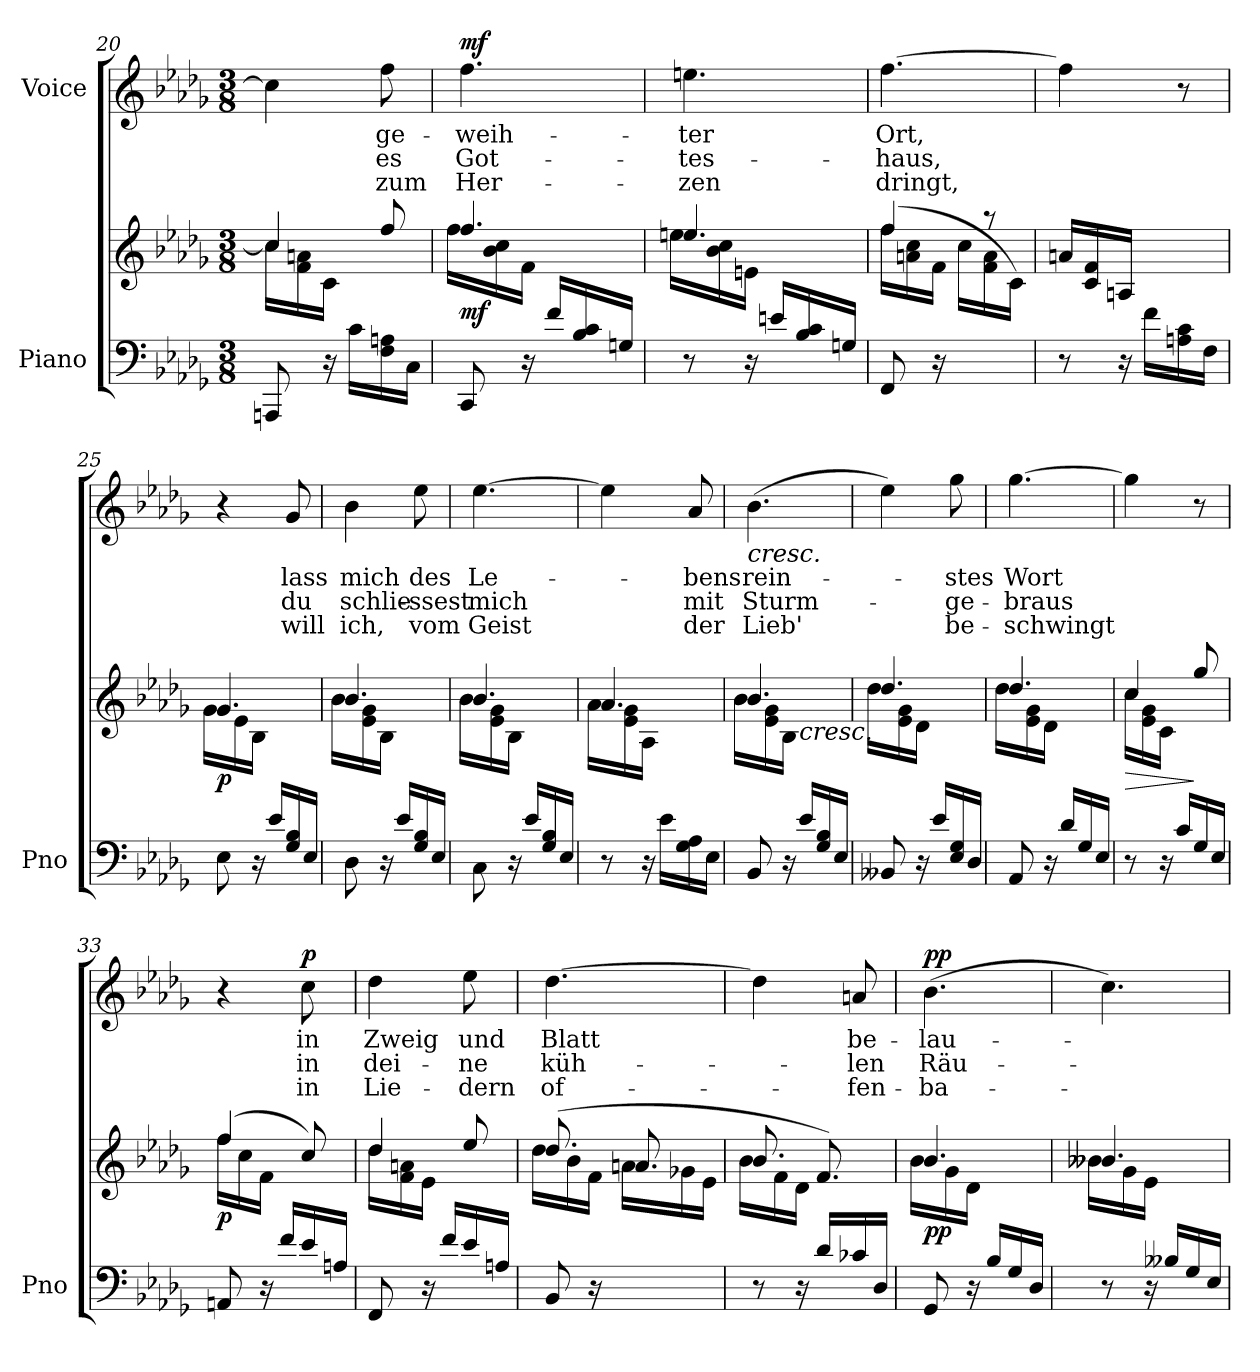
**kern	**kern	**dynam	**kern	**text	**text	**text	**dynam
*part2	*part2	*part2	*part1	*part1	*part1	*part1	*part1
*staff3	*staff2	*staff2/3	*staff1	*staff1	*staff1	*staff1	*staff1
*I"Piano	*	*	*I"Voice	*	*	*	*
*I'Pno	*	*	*	*	*	*	*
*clefF4	*clefG2	*	*clefG2	*	*	*	*
*k[b-e-a-d-g-]	*k[b-e-a-d-g-]	*	*k[b-e-a-d-g-]	*	*	*	*
*M3/8	*M3/8	*	*M3/8	*	*	*	*
=20	=20	=20	=20	=20	=20	=20	=20
*^	*^	*	*	*	*	*	*
8.ryy	8AAAn/	(4cc/]	16cc\LL	.	4cc\]	.	.	.	.
.	.	.	16f\ 16an\	.	.	.	.	.	.
.	16r	.	16c\JJ	.	.	.	.	.	.
16c\LL	16ryy	.	8.ryy	.	.	.	.	.	.
16F\ 16An\	8ryy	8ff/	.	.	8ff\	ge-	-es	zum	.
16C\JJ)	.	.	.	.	.	.	.	.	.
=21	=21	=21	=21	=21	=21	=21	=21	=21	=21
!	!	!	!	!LO:DY:b	!	!	!	!	!LO:DY:b
8.ryy	8CC/	(4.ff/	16ff\LL	mf	4.ff\	-weih-	Got-	Her-	mf
.	.	.	16b-\ 16cc\	.	.	.	.	.	.
.	16r	.	16f\JJ	.	.	.	.	.	.
16f/LL	16ryy	.	8.ryy	.	.	.	.	.	.
16B-/ 16c/	8ryy	.	.	.	.	.	.	.	.
16Gn/JJ)	.	.	.	.	.	.	.	.	.
=22	=22	=22	=22	=22	=22	=22	=22	=22	=22
8.ryy	8r	(4.een/	16ee\LL	.	4.een\	-ter	-tes-	-zen	.
.	.	.	16b-\ 16cc\	.	.	.	.	.	.
.	16r	.	16en\JJ	.	.	.	.	.	.
16en/LL	16ryy	.	8.ryy	.	.	.	.	.	.
16B-/ 16c/	8ryy	.	.	.	.	.	.	.	.
16Gn/JJ)	.	.	.	.	.	.	.	.	.
*v	*v	*	*	*	*	*	*	*	*
=23	=23	=23	=23	=23	=23	=23	=23	=23
8FF/	(4ff/	16ff\LL	.	[4.ff\	Ort,	-haus,	dringt,	.
.	.	16an\ 16cc\	.	.	.	.	.	.
16r	.	16f\JJ	.	.	.	.	.	.
8ryy	.	16cc\LL	.	.	.	.	.	.
.	8r	16f\ 16a\	.	.	.	.	.	.
16ryy	.	16c\JJ)	.	.	.	.	.	.
=24	=24	=24	=24	=24	=24	=24	=24	=24
*^	*	*	*	*	*	*	*	*
8.ryy	8r	4.ryy	(16an/LL	.	4ff\]	.	.	.	.
.	.	.	16c/ 16f/	.	.	.	.	.	.
.	16r	.	16An/JJ	.	.	.	.	.	.
16f\LL	16ryy	.	8.ryy	.	.	.	.	.	.
16An\ 16c\	8ryy	.	.	.	8r	.	.	.	.
16F\JJ)	.	.	.	.	.	.	.	.	.
=25	=25	=25	=25	=25	=25	=25	=25	=25	=25
!	!	!	!	!LO:DY:b	!	!	!	!	!
8.ryy	8E-\	(4.g-/	16g-\LL	p	4r	.	.	.	.
.	.	.	16e-\	.	.	.	.	.	.
.	16r	.	16B-\JJ	.	.	.	.	.	.
16e-/LL	16ryy	.	8.ryy	.	.	.	.	.	.
16G-/ 16B-/	8ryy	.	.	.	8g-/	lass	du	will	.
16E-/JJ)	.	.	.	.	.	.	.	.	.
=26	=26	=26	=26	=26	=26	=26	=26	=26	=26
8.ryy	8D-\	(4.b-/	16b-\LL	.	4b-\	mich	schlie-	ich,	.
.	.	.	16e-\ 16g-\	.	.	.	.	.	.
.	16r	.	16B-\JJ	.	.	.	.	.	.
16e-/LL	16ryy	.	8.ryy	.	.	.	.	.	.
16G-/ 16B-/	8ryy	.	.	.	8ee-\	des	-ssest	vom	.
16E-/JJ)	.	.	.	.	.	.	.	.	.
=27	=27	=27	=27	=27	=27	=27	=27	=27	=27
8.ryy	8C\	(4.b-/	16b-\LL	.	[4.ee-\	Le-	mich	Geist	.
.	.	.	16e-\ 16g-\	.	.	.	.	.	.
.	16r	.	16B-\JJ	.	.	.	.	.	.
16e-/LL	16ryy	.	8.ryy	.	.	.	.	.	.
16G-/ 16B-/	8ryy	.	.	.	.	.	.	.	.
16E-/JJ)	.	.	.	.	.	.	.	.	.
=28	=28	=28	=28	=28	=28	=28	=28	=28	=28
8.ryy	8r	4.a-/	(16a-\LL	.	4ee-\]	.	.	.	.
.	.	.	16e-\ 16g-\	.	.	.	.	.	.
.	16r	.	16A-\JJ	.	.	.	.	.	.
16e-\LL	16ryy	.	8.ryy	.	.	.	.	.	.
16G-\ 16A-\	8ryy	.	.	.	8a-/	-bens	mit	der	.
16E-\JJ)	.	.	.	.	.	.	.	.	.
=29	=29	=29	=29	=29	=29	=29	=29	=29	=29
!	!	!	!	!	!LO:TX:b:i:t=cresc.	!	!	!	!
8.ryy	8BB-/	(4.b-/	16b-\LL	.	(4.b-\	rein-	Sturm-	Lieb'	.
.	.	.	16e-\ 16g-\	.	.	.	.	.	.
.	16r	.	16B-\JJ	.	.	.	.	.	.
!	!	!	!LO:TX:b:i:t=cresc.	!	!	!	!	!	!
16e-/LL	16ryy	.	8.ryy	.	.	.	.	.	.
16G-/ 16B-/	8ryy	.	.	.	.	.	.	.	.
16E-/JJ)	.	.	.	.	.	.	.	.	.
=30	=30	=30	=30	=30	=30	=30	=30	=30	=30
8.ryy	8BB--X/	(4.dd-/	16dd-\LL	.	4ee-\)	.	.	.	.
.	.	.	16e-\ 16g-\	.	.	.	.	.	.
.	16r	.	16d-\JJ	.	.	.	.	.	.
16e-/LL	16ryy	.	8.ryy	.	.	.	.	.	.
16E-/ 16G-/	8ryy	.	.	.	8gg-\	-stes	-ge-	be-	.
16D-/JJ)	.	.	.	.	.	.	.	.	.
=31	=31	=31	=31	=31	=31	=31	=31	=31	=31
8.ryy	8AA-/	(4.dd-/	16dd-\LL	.	[4.gg-\	Wort	-braus	-schwingt	.
.	.	.	16e-\ 16g-\	.	.	.	.	.	.
.	16r	.	16d-\JJ	.	.	.	.	.	.
16d-/LL	16ryy	.	8.ryy	.	.	.	.	.	.
16G-/	8ryy	.	.	.	.	.	.	.	.
16E-/JJ)	.	.	.	.	.	.	.	.	.
=32	=32	=32	=32	=32	=32	=32	=32	=32	=32
!	!	!	!	!LO:HP:b	!	!	!	!	!
8.ryy	8r	(4cc/	16cc\LL	>	4gg-\]	.	.	.	.
.	.	.	16e-\ 16g-\	.	.	.	.	.	.
.	16r	.	16c\JJ	.	.	.	.	.	.
16c/LL	16ryy	.	8.ryy	.	.	.	.	.	.
16G-/	8ryy	8gg-/	.	]	8r	.	.	.	.
16E-/JJ)	.	.	.	.	.	.	.	.	.
=33	=33	=33	=33	=33	=33	=33	=33	=33	=33
!	!	!	!	!LO:DY:b	!	!	!	!	!
8.ryy	8AAn/	(4ff/	16ff\LL	p	4r	.	.	.	.
.	.	.	16cc\	.	.	.	.	.	.
.	16r	.	16f\JJ	.	.	.	.	.	.
16f/LL	16ryy	.	8.ryy	.	.	.	.	.	.
!	!	!	!	!	!	!	!	!	!LO:DY:b
16e-/	8ryy	8cc/)	.	.	8cc\	in	in	in	p
16An/JJ	.	.	.	.	.	.	.	.	.
=34	=34	=34	=34	=34	=34	=34	=34	=34	=34
8.ryy	8FF/	4dd-/	16dd-\LL	.	4dd-\	Zweig	dei-	Lie-	.
.	.	.	16f\ 16an\	.	.	.	.	.	.
.	16r	.	16e-\JJ	.	.	.	.	.	.
16f/LL	16ryy	.	8.ryy	.	.	.	.	.	.
16e-/	8ryy	8ee-/	.	.	8ee-\	und	-ne	-dern	.
16An/JJ	.	.	.	.	.	.	.	.	.
*v	*v	*	*	*	*	*	*	*	*
=35	=35	=35	=35	=35	=35	=35	=35	=35
8BB-/	(8.dd-/	16dd-\LL	.	[4.dd-\	Blatt	küh-	of-	.
.	.	16b-\	.	.	.	.	.	.
16r	.	16f\JJ	.	.	.	.	.	.
16ryy	8.an/	16a\LL	.	.	.	.	.	.
8ryy	.	16g-X\	.	.	.	.	.	.
.	.	16e-\JJ	.	.	.	.	.	.
=36	=36	=36	=36	=36	=36	=36	=36	=36
*^	*	*	*	*	*	*	*	*
8.ryy	8r	8.b-/	16b-\LL	.	4dd-\]	.	.	.	.
.	.	.	16f\	.	.	.	.	.	.
.	16r	.	16d-\JJ	.	.	.	.	.	.
16d-/LL	16ryy	8.f/)	8.ryy	.	.	.	.	.	.
16c-X/	8ryy	.	.	.	8an/	be-	-len	-fen-	.
16D-/JJ	.	.	.	.	.	.	.	.	.
=37	=37	=37	=37	=37	=37	=37	=37	=37	=37
!	!	!	!	!LO:DY:b	!	!	!	!	!LO:DY:b
8.ryy	8GG-/	(4.b-/	16b-\LL	pp	(4.b-\	-lau-	Räu-	-ba-	pp
.	.	.	16g-\	.	.	.	.	.	.
.	16r	.	16d-\JJ	.	.	.	.	.	.
16B-/LL	16ryy	.	8.ryy	.	.	.	.	.	.
16G-/	8ryy	.	.	.	.	.	.	.	.
16D-/JJ)	.	.	.	.	.	.	.	.	.
=38	=38	=38	=38	=38	=38	=38	=38	=38	=38
8.ryy	8r	4.b--X/	16b--\LL	.	4.cc\)	.	.	.	.
.	.	.	16g-\	.	.	.	.	.	.
.	16r	.	16e-\JJ	.	.	.	.	.	.
16B--X/LL	16ryy	.	8.ryy	.	.	.	.	.	.
16G-/	8ryy	.	.	.	.	.	.	.	.
16E-/JJ	.	.	.	.	.	.	.	.	.
*v	*v	*	*	*	*	*	*	*	*
*	*v	*v	*	*	*	*	*	*
=	=	=	=	=	=	=	=
*-	*-	*-	*-	*-	*-	*-	*-
